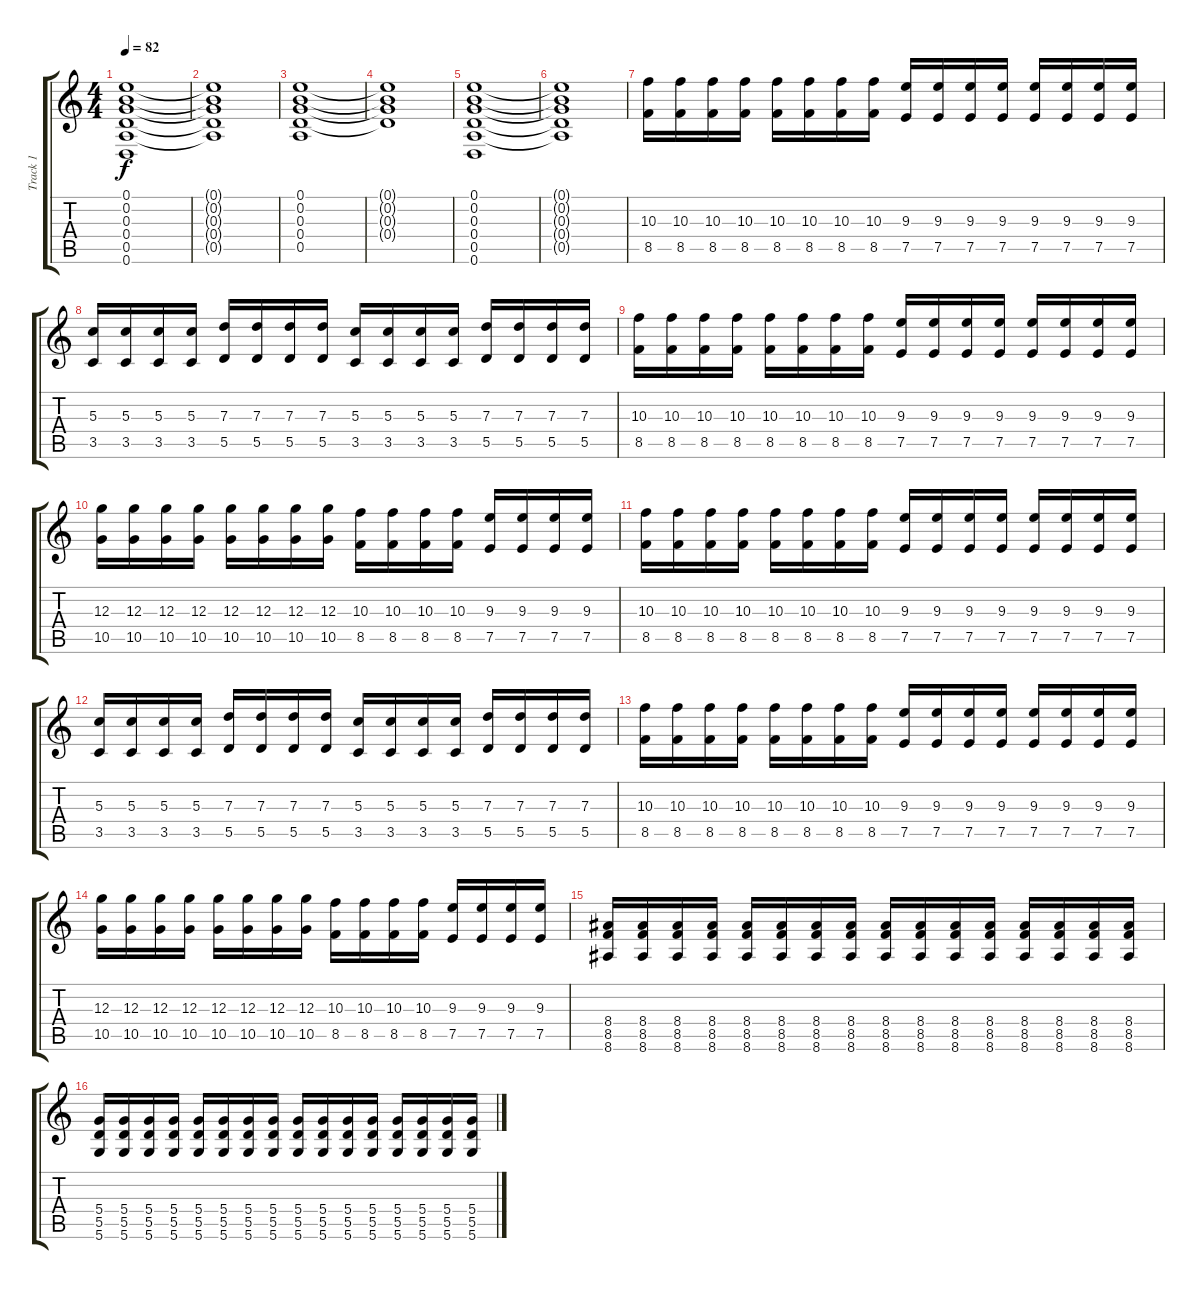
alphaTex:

\track ("Track 1" "Track 1") {instrument overdrivenguitar}
\staff {score tabs}
\tuning (E4 B3 G3 D3 A2 D2) {hide}
\ts (4 4)
\tempo 82
\clef g2
\ks c
(0.1 0.2 0.3 0.4 0.5 0.6).1{dy f instrument overdrivenguitar} |
(0.1{t} 0.2{t} 0.3{t} 0.4{t} 0.5{t}).1 |
(0.1 0.2 0.3 0.4 0.5).1 |
(0.1{t} 0.2{t} 0.3{t} 0.4{t}).1 |
(0.1 0.2 0.3 0.4 0.5 0.6).1 |
(0.1{t} 0.2{t} 0.3{t} 0.4{t} 0.5{t}).1 |
(10.3 8.5).16 (10.3 8.5).16 (10.3 8.5).16 (10.3 8.5).16 (10.3 8.5).16 (10.3 8.5).16 (10.3 8.5).16 (10.3 8.5).16 (9.3 7.5).16 (9.3 7.5).16 (9.3 7.5).16 (9.3 7.5).16 (9.3 7.5).16 (9.3 7.5).16 (9.3 7.5).16 (9.3 7.5).16 |
(5.3 3.5).16 (5.3 3.5).16 (5.3 3.5).16 (5.3 3.5).16 (7.3 5.5).16 (7.3 5.5).16 (7.3 5.5).16 (7.3 5.5).16 (5.3 3.5).16 (5.3 3.5).16 (5.3 3.5).16 (5.3 3.5).16 (7.3 5.5).16 (7.3 5.5).16 (7.3 5.5).16 (7.3 5.5).16 |
(10.3 8.5).16 (10.3 8.5).16 (10.3 8.5).16 (10.3 8.5).16 (10.3 8.5).16 (10.3 8.5).16 (10.3 8.5).16 (10.3 8.5).16 (9.3 7.5).16 (9.3 7.5).16 (9.3 7.5).16 (9.3 7.5).16 (9.3 7.5).16 (9.3 7.5).16 (9.3 7.5).16 (9.3 7.5).16 |
(12.3 10.5).16 (12.3 10.5).16 (12.3 10.5).16 (12.3 10.5).16 (12.3 10.5).16 (12.3 10.5).16 (12.3 10.5).16 (12.3 10.5).16 (10.3 8.5).16 (10.3 8.5).16 (10.3 8.5).16 (10.3 8.5).16 (9.3 7.5).16 (9.3 7.5).16 (9.3 7.5).16 (9.3 7.5).16 |
(10.3 8.5).16 (10.3 8.5).16 (10.3 8.5).16 (10.3 8.5).16 (10.3 8.5).16 (10.3 8.5).16 (10.3 8.5).16 (10.3 8.5).16 (9.3 7.5).16 (9.3 7.5).16 (9.3 7.5).16 (9.3 7.5).16 (9.3 7.5).16 (9.3 7.5).16 (9.3 7.5).16 (9.3 7.5).16 |
(5.3 3.5).16 (5.3 3.5).16 (5.3 3.5).16 (5.3 3.5).16 (7.3 5.5).16 (7.3 5.5).16 (7.3 5.5).16 (7.3 5.5).16 (5.3 3.5).16 (5.3 3.5).16 (5.3 3.5).16 (5.3 3.5).16 (7.3 5.5).16 (7.3 5.5).16 (7.3 5.5).16 (7.3 5.5).16 |
(10.3 8.5).16 (10.3 8.5).16 (10.3 8.5).16 (10.3 8.5).16 (10.3 8.5).16 (10.3 8.5).16 (10.3 8.5).16 (10.3 8.5).16 (9.3 7.5).16 (9.3 7.5).16 (9.3 7.5).16 (9.3 7.5).16 (9.3 7.5).16 (9.3 7.5).16 (9.3 7.5).16 (9.3 7.5).16 |
(12.3 10.5).16 (12.3 10.5).16 (12.3 10.5).16 (12.3 10.5).16 (12.3 10.5).16 (12.3 10.5).16 (12.3 10.5).16 (12.3 10.5).16 (10.3 8.5).16 (10.3 8.5).16 (10.3 8.5).16 (10.3 8.5).16 (9.3 7.5).16 (9.3 7.5).16 (9.3 7.5).16 (9.3 7.5).16 |
(8.4 8.5 8.6).16 (8.4 8.5 8.6).16 (8.4 8.5 8.6).16 (8.4 8.5 8.6).16 (8.4 8.5 8.6).16 (8.4 8.5 8.6).16 (8.4 8.5 8.6).16 (8.4 8.5 8.6).16 (8.4 8.5 8.6).16 (8.4 8.5 8.6).16 (8.4 8.5 8.6).16 (8.4 8.5 8.6).16 (8.4 8.5 8.6).16 (8.4 8.5 8.6).16 (8.4 8.5 8.6).16 (8.4 8.5 8.6).16 |
(5.4 5.5 5.6).16 (5.4 5.5 5.6).16 (5.4 5.5 5.6).16 (5.4 5.5 5.6).16 (5.4 5.5 5.6).16 (5.4 5.5 5.6).16 (5.4 5.5 5.6).16 (5.4 5.5 5.6).16 (5.4 5.5 5.6).16 (5.4 5.5 5.6).16 (5.4 5.5 5.6).16 (5.4 5.5 5.6).16 (5.4 5.5 5.6).16 (5.4 5.5 5.6).16 (5.4 5.5 5.6).16 (5.4 5.5 5.6).16
